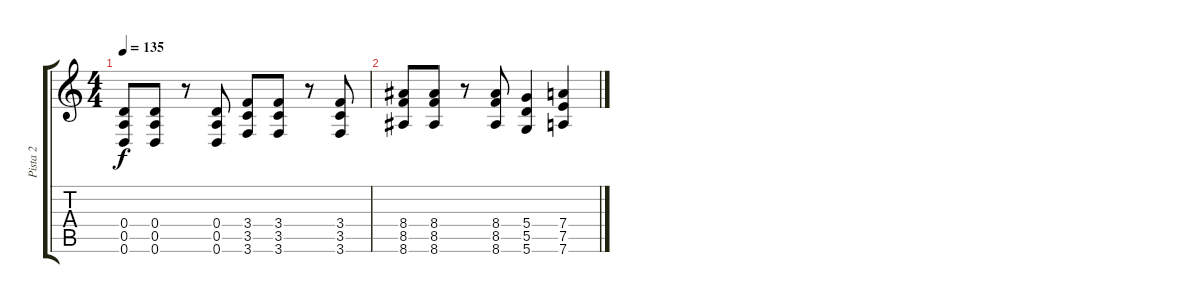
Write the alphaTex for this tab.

\track ("Pista 2" "Pista 2") {instrument overdrivenguitar}
\staff {score tabs}
\tuning (E4 B3 G3 D3 A2 D2) {hide}
\ts (4 4)
\tempo 135
\clef g2
\ks c
(0.4 0.5 0.6).8{dy f} (0.4 0.5 0.6).8 r.8 (0.4 0.5 0.6).8 (3.4 3.5 3.6).8 (3.4 3.5 3.6).8 r.8 (3.4 3.5 3.6).8 |
(8.4 8.5 8.6).8 (8.4 8.5 8.6).8 r.8 (8.4 8.5 8.6).8 (5.4 5.5 5.6).4 (7.4 7.5 7.6).4
